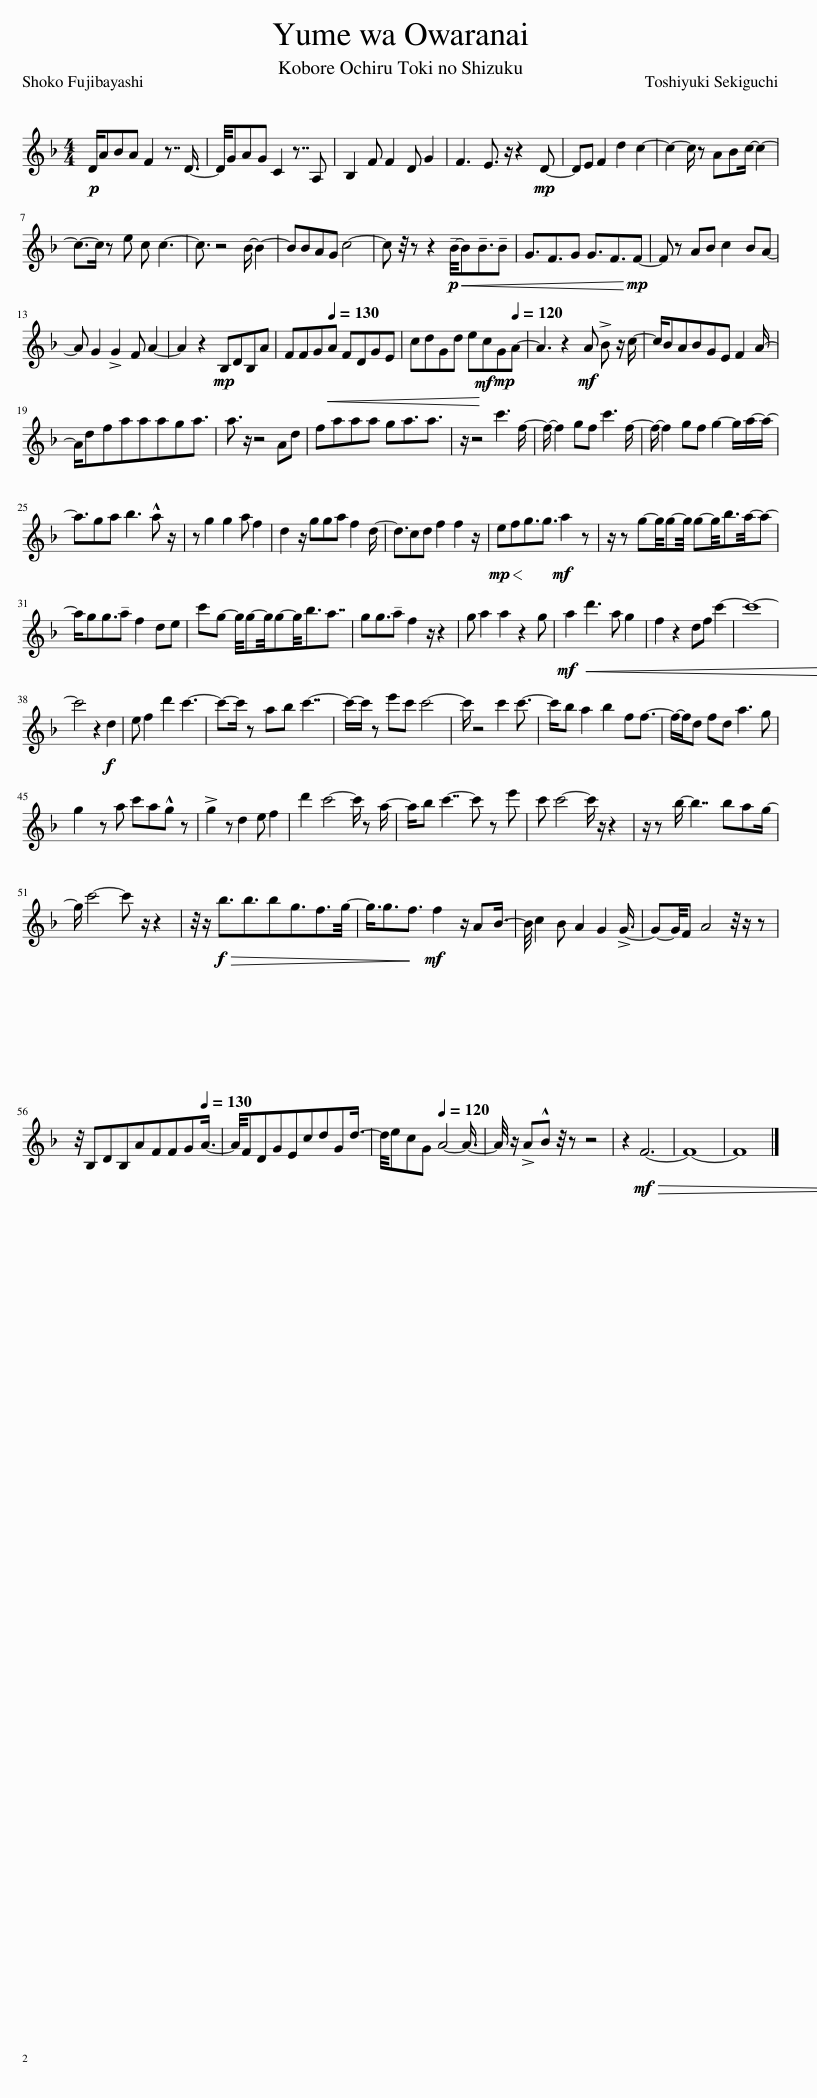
X:1
L:1/8
M:4/4
I:linebreak $
K:none
V:1 treble transpose=-2
V:1
[K:F]!p! D/ABA F2 z7/4 D3/4- | D/4GAG C2 z7/4 A, | B,2 F F2 D G2 | F3 E3/2 z/ z2!mp! D- | DE F2 d2 c2- | %5
 c2- c/ z ABc/- c2- |$ c->c z e c c3- | c3/2 z4 B/- B2- | BBAG c4- | c z/4 z z2!p!!<(! !tenuto!B/4-B!tenuto!B3/2!tenuto!B!<)! | %10
 G3/2F3/2G G3/2F3/2!mp!F- | F z AB c2 BA- |$ A G2 !>!G2 F A2- | A2 z2!mp! B,DB,A | FFG[Q:1/4=130]!<(!A FDGE!<)! | %15
 cdGd e!mf!c!mp!G[Q:1/4=120]A- | A3 z2!mf! A !>!B z/ c/- | c/BABGE F2 A/- |$ A/dfaaaga3/2 | a3/2 z/ z4 Ad | %20
 faaa ga3/2a3/2 | z/ z4 c'3 f/- | f/- f2 gf c'3 f/- | f/- f2 gf g2- g/a/-a/- |$ a3/2ga b3 !^!a z/ | %25
 z g2 g2 a f2 | d2 z/ gga f2 d/- | d3/2cd f2 f2 z/ |!mp!!<(! efg3/2g3/2!mf! a2 z!<)! | z/ z g-g/4g-g/4 g-g/4b3/2a/4-a- |$ %30
 a/gg3/2!tenuto!a f2 de | c'g- g/4g-g/4g-g/4b3/2a7/4 | gg3/2!tenuto!a f2 z/ z2 | g a2 a2 z2 g |!mf! a2!<(! d'3 a g2!<)! | %35
 f2 z2 df c'2- | c'8- |$ c'4 z2!f! d2 | e f2 d'2 c'3- | c'-c'/ z ab c'7/2- | %40
 c'/-c'/ z e'c' c'4- | c'/ z4 c'2 c'3/2- | c'/b a2 b2 ff3/2- | f/-f/d fd a3 g |$ g2 z a c'a!^!g z | %45
 !>!g2 z d2 e f2 | d'2 c'4- c'/ z a/- | a/b c'7/2- c' z e' | c' c'4- c'/ z/ z2 | z/ z b/- b7/2 bag/- |$ %50
 g/ c'4- c' z/ z2 | z/4 z/!f!!>(! b3/2b3/2bg3/2f3/2g/4-!>)! | g3/4g3/2f3/2!mf! f2 z/ AB3/4- | B/4 c2 B A2 G2 !>!G3/4- | G-G/4F A4 z/4 z/ z |$ %55
 z/4 B,DB,AFFG[Q:1/4=130]A3/4- | A/4FDGEcdGd3/4- | d/4ecG[Q:1/4=120] A4- A3/4- | A/4 z/ !>!A!^!B z/4 z z4 | z2!mf!!>(! F6-!>)! | %60
 F8- |!ppp! F8 |] %62
